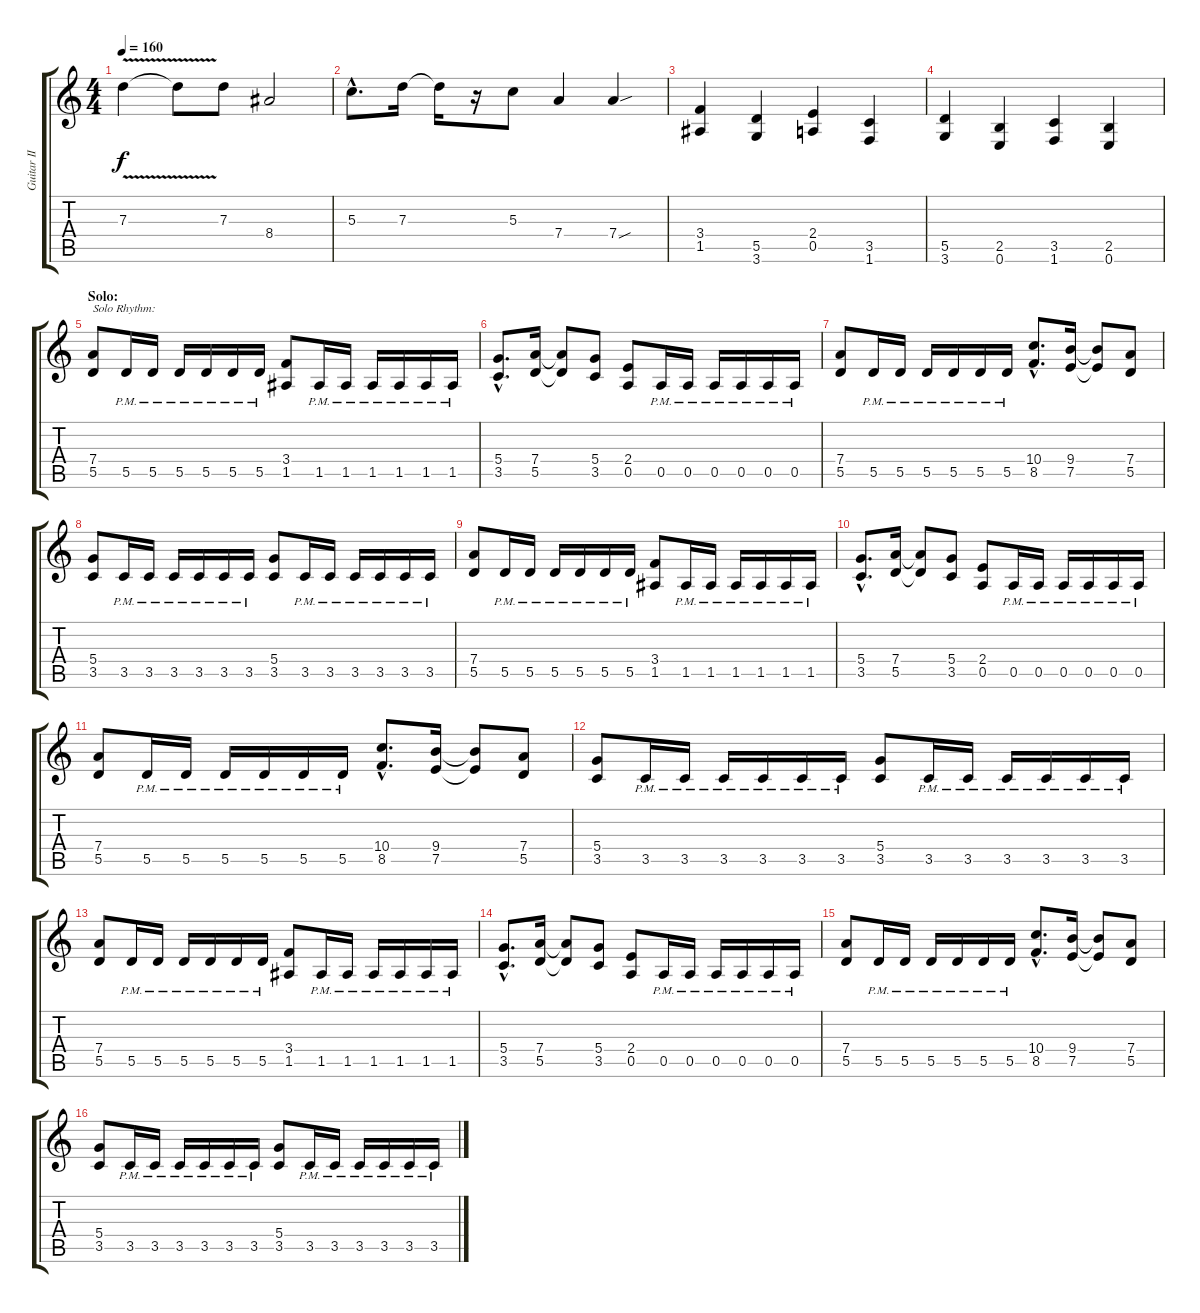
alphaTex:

\track ("Guitar II" "Guitar II") {instrument distortionguitar}
\staff {score tabs}
\tuning (E4 B3 G3 D3 A2 E2) {hide}
\ts (4 4)
\tempo 160
\clef g2
\ks c
7.3{v}.4{dy f} 7.3{t}.8 7.3.8 8.4.2 |
5.3{hac}.8{d} 7.3.16 7.3{t}.16 r.16 5.3.8 7.4.4 7.4{sou}.4 |
(3.4 1.5).4 (5.5 3.6).4 (2.4 0.5).4 (3.5 1.6).4 |
(5.5 3.6).4 (2.5 0.6).4 (3.5 1.6).4 (2.5 0.6).4 |
\section ("" "Solo:")
(7.4 5.5).8{txt "Solo Rhythm:"} 5.5{pm}.16 5.5{pm}.16 5.5{pm}.16 5.5{pm}.16 5.5{pm}.16 5.5{pm}.16 (3.4 1.5).8 1.5{pm}.16 1.5{pm}.16 1.5{pm}.16 1.5{pm}.16 1.5{pm}.16 1.5{pm}.16 |
(5.4{hac} 3.5{hac}).8{d} (7.4 5.5).16 (7.4{t} 5.5{t}).8 (5.4 3.5).8 (2.4 0.5).8 0.5{pm}.16 0.5{pm}.16 0.5{pm}.16 0.5{pm}.16 0.5{pm}.16 0.5{pm}.16 |
(7.4 5.5).8 5.5{pm}.16 5.5{pm}.16 5.5{pm}.16 5.5{pm}.16 5.5{pm}.16 5.5{pm}.16 (10.4{hac} 8.5{hac}).8{d} (9.4 7.5).16 (9.4{t} 7.5{t}).8 (7.4 5.5).8 |
(5.4 3.5).8 3.5{pm}.16 3.5{pm}.16 3.5{pm}.16 3.5{pm}.16 3.5{pm}.16 3.5{pm}.16 (5.4 3.5).8 3.5{pm}.16 3.5{pm}.16 3.5{pm}.16 3.5{pm}.16 3.5{pm}.16 3.5{pm}.16 |
(7.4 5.5).8 5.5{pm}.16 5.5{pm}.16 5.5{pm}.16 5.5{pm}.16 5.5{pm}.16 5.5{pm}.16 (3.4 1.5).8 1.5{pm}.16 1.5{pm}.16 1.5{pm}.16 1.5{pm}.16 1.5{pm}.16 1.5{pm}.16 |
(5.4{hac} 3.5{hac}).8{d} (7.4 5.5).16 (7.4{t} 5.5{t}).8 (5.4 3.5).8 (2.4 0.5).8 0.5{pm}.16 0.5{pm}.16 0.5{pm}.16 0.5{pm}.16 0.5{pm}.16 0.5{pm}.16 |
(7.4 5.5).8 5.5{pm}.16 5.5{pm}.16 5.5{pm}.16 5.5{pm}.16 5.5{pm}.16 5.5{pm}.16 (10.4{hac} 8.5{hac}).8{d} (9.4 7.5).16 (9.4{t} 7.5{t}).8 (7.4 5.5).8 |
(5.4 3.5).8 3.5{pm}.16 3.5{pm}.16 3.5{pm}.16 3.5{pm}.16 3.5{pm}.16 3.5{pm}.16 (5.4 3.5).8 3.5{pm}.16 3.5{pm}.16 3.5{pm}.16 3.5{pm}.16 3.5{pm}.16 3.5{pm}.16 |
(7.4 5.5).8 5.5{pm}.16 5.5{pm}.16 5.5{pm}.16 5.5{pm}.16 5.5{pm}.16 5.5{pm}.16 (3.4 1.5).8 1.5{pm}.16 1.5{pm}.16 1.5{pm}.16 1.5{pm}.16 1.5{pm}.16 1.5{pm}.16 |
(5.4{hac} 3.5{hac}).8{d} (7.4 5.5).16 (7.4{t} 5.5{t}).8 (5.4 3.5).8 (2.4 0.5).8 0.5{pm}.16 0.5{pm}.16 0.5{pm}.16 0.5{pm}.16 0.5{pm}.16 0.5{pm}.16 |
(7.4 5.5).8 5.5{pm}.16 5.5{pm}.16 5.5{pm}.16 5.5{pm}.16 5.5{pm}.16 5.5{pm}.16 (10.4{hac} 8.5{hac}).8{d} (9.4 7.5).16 (9.4{t} 7.5{t}).8 (7.4 5.5).8 |
(5.4 3.5).8 3.5{pm}.16 3.5{pm}.16 3.5{pm}.16 3.5{pm}.16 3.5{pm}.16 3.5{pm}.16 (5.4 3.5).8 3.5{pm}.16 3.5{pm}.16 3.5{pm}.16 3.5{pm}.16 3.5{pm}.16 3.5{pm}.16
